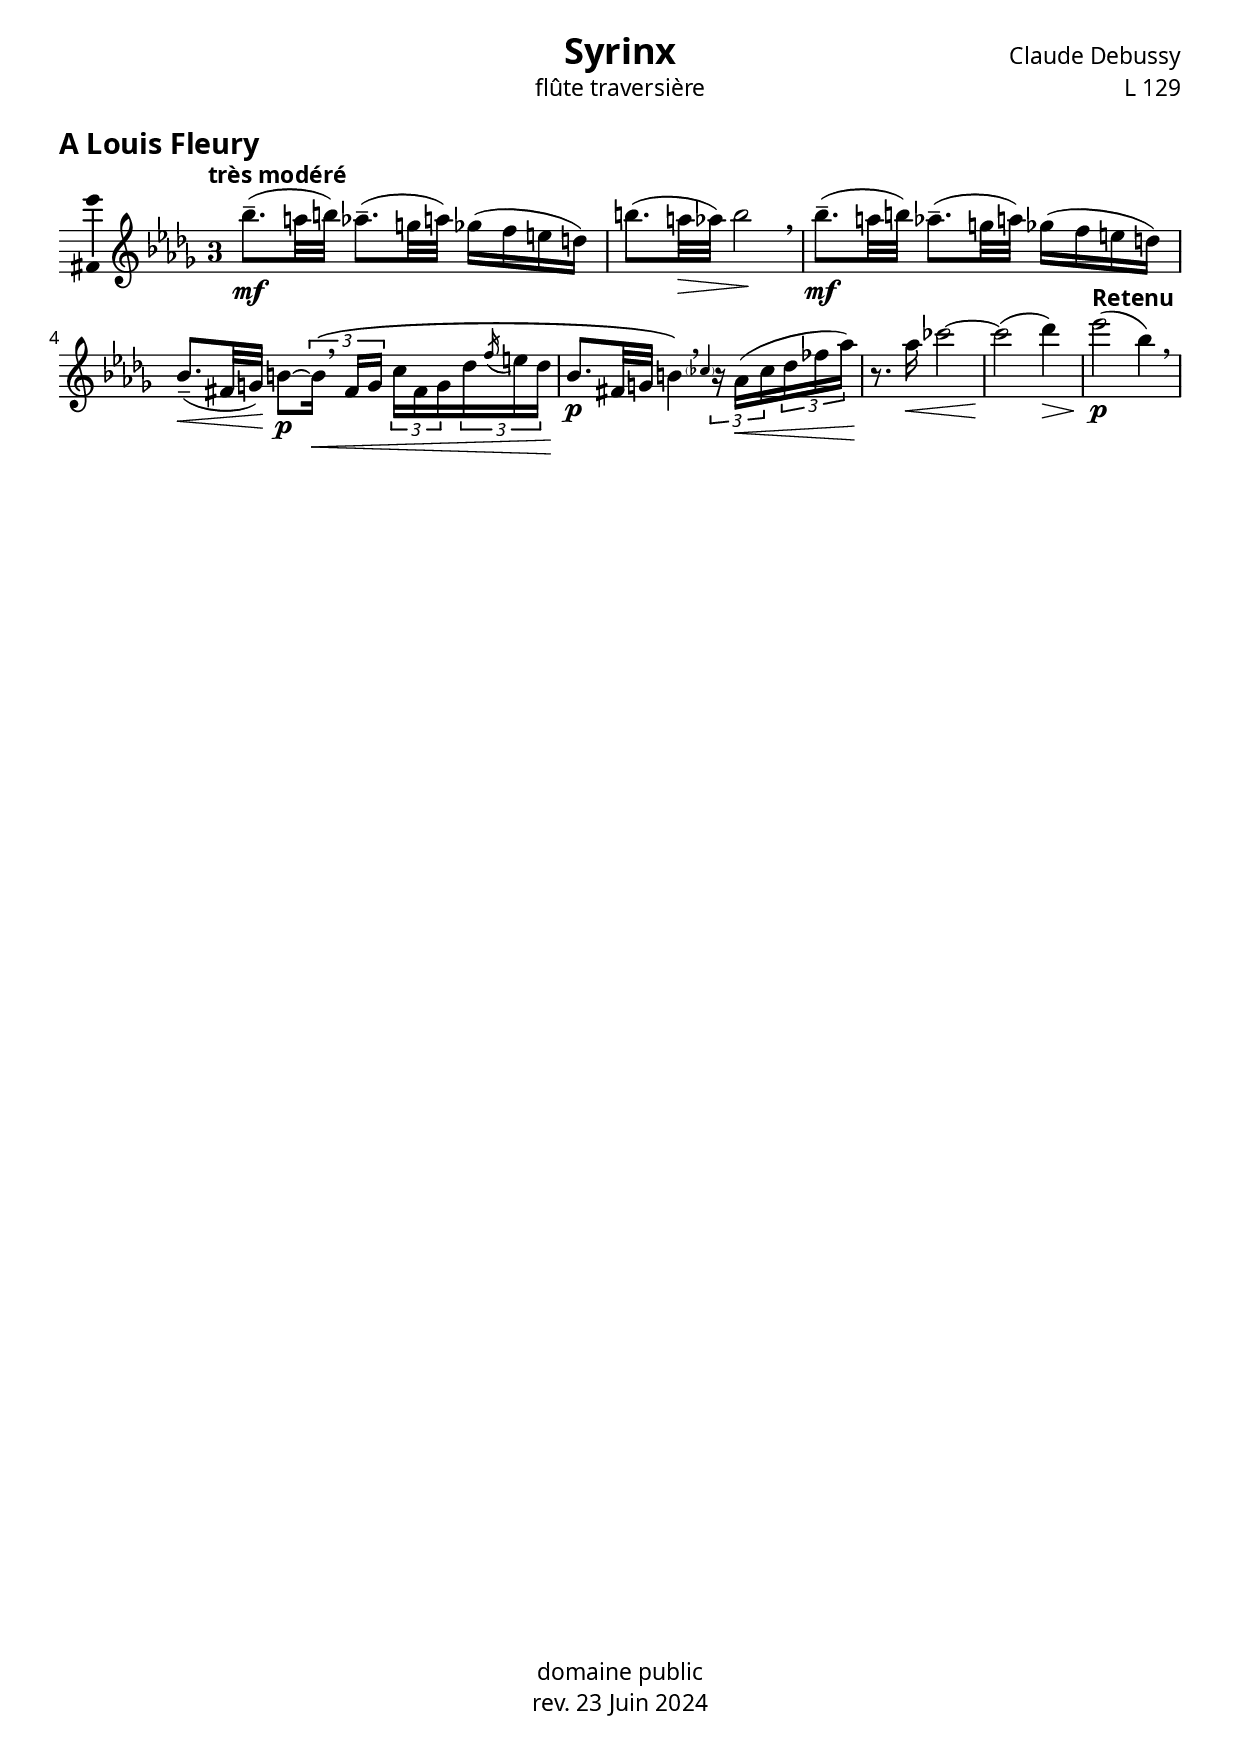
\version "2.24.1"
\include "stemside.ily"

\book {
  \bookpart {
     % #(ly:font-config-add-font " path/to/font-file ")
 #(ly:font-config-add-directory "../../fonts")
 #(ly:font-config-add-directory "../../../fonts") % compilation happens in ./out so we need to get one up

\paper {
    indent = 0\mm
      myStaffSize = #20

    #(define fonts
    (make-pango-font-tree
      "Libertinus Serif"
      "Libertinus Serif"
      "Libertinus Serif"
      (/ myStaffSize 20)))

    scoreTitleMarkup = \markup {
      \fill-line {
        \fontsize #2 \bold \fromproperty #'header:piece
        \null
       \null %\fontsize #1 \bold \fromproperty #'header:opus
      }
    }
    bookTitleMarkup = \markup {
      \fill-line {
        \null
	\center-column {
	  \fontsize #4 \bold \fromproperty #'header:title
	  \fromproperty #'header:instrument
	  " "
	}
	\column {
	\right-align { \fromproperty #'header:composer }
	\right-align { \fromproperty #'header:opus }
	}
      }
    }
  }

    \header {
      title = "Syrinx"
composer = "Claude Debussy"
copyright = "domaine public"
opus = "L 129"
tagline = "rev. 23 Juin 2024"

print-all-headers = ##t

      instrument = "flûte traversière"
    }
    \score {
  \header {
    piece = "A Louis Fleury"

  }
  \new Staff \with {
    midiInstrument = "recorder"
    \consists "Ambitus_engraver"
  } {
    <<
      {
	\clef treble
	{\once \override Staff.TimeSignature.style = #'single-digit
\transpose c c'' {
  \time 3/4
  \key des \major
  \tempo "très modéré"
  bes8.-- \mf (a32 b32) as8.--  ( g32 a) ges16 ( f e d)                                                                                            |
  b8. ( a32 \> as) b2\! \breathe                                                                                                                   |
  bes8.-- \mf (a32 b32) as8.--  ( g32 a) ges16 ( f e d)                                                                                            |
  bes,8.--  \< ( fis,32  g, \! ) b,8~\p \times 2/3 {b,16\<\(\breathe fis, g,} \times 2/3 {c fis, g,} \times 2/3 {des \acciaccatura f16 e des} \! |
  bes,8.\p fis,32 g, b,4
  \)
  \breathe
  \grace \parenthesize ces
  \times 2/3 {r16 as,16\< ( ces} \times 2/3 {des fes as} \!) |
  r8. as16 \< ces'2 ~|
  ces'2\! (des'4\> )\tempo "Retenu"  es'2\!\p( 
  bes4) \breathe |
}
 }
      }
    >>
  }
  \layout { }
  \midi { }
}

  }
}
% vim:sw=2:ts=2:et:
